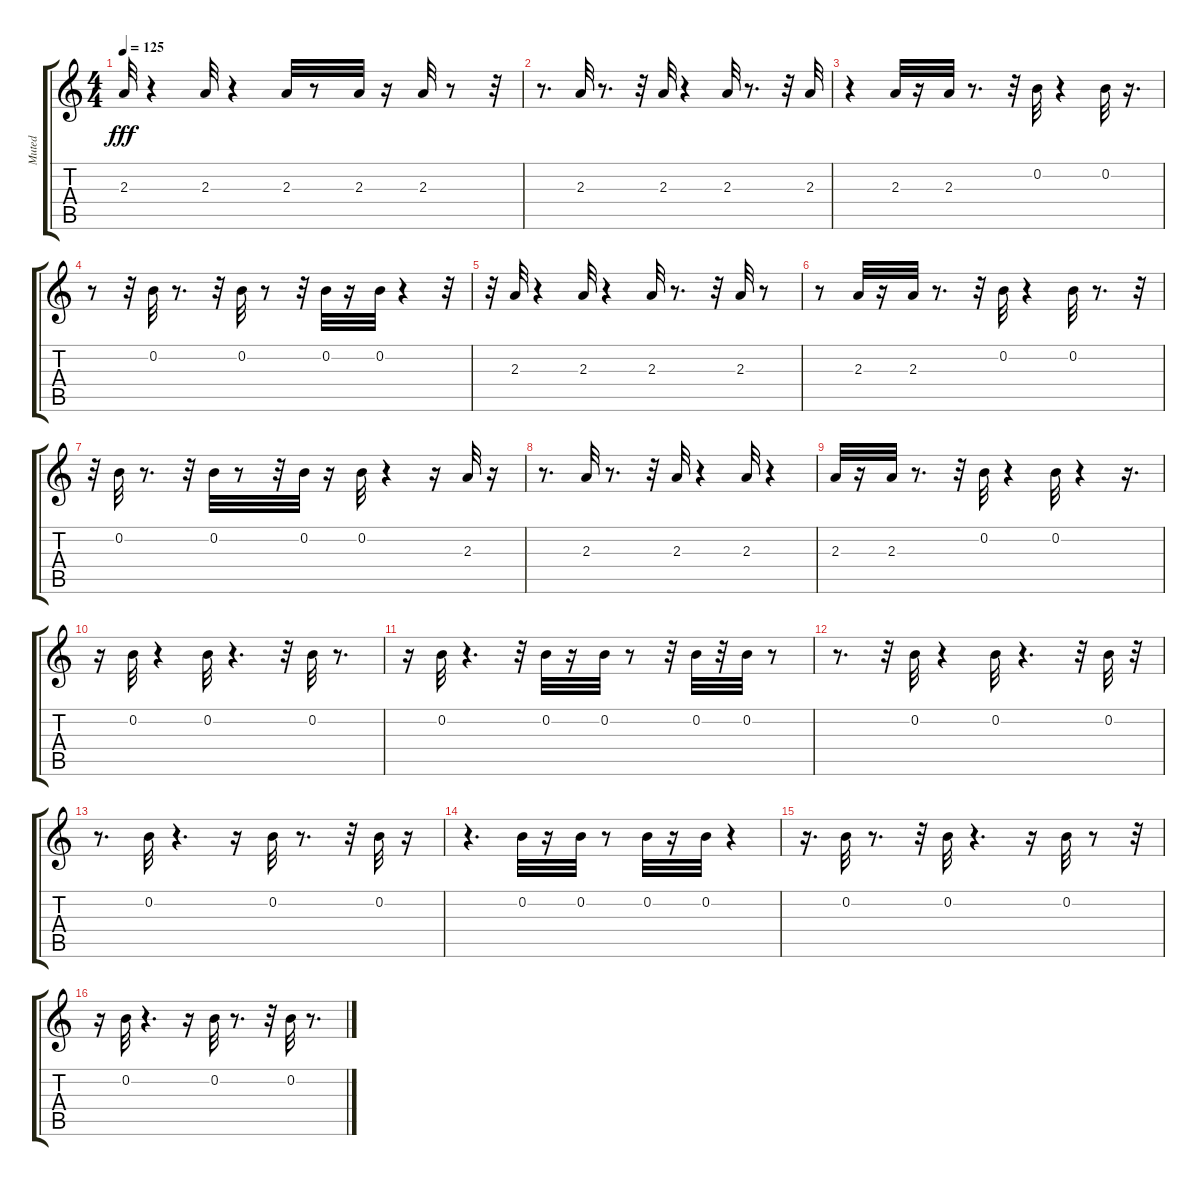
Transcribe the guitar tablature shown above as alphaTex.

\track ("Muted" "Muted") {instrument electricguitarmuted}
\staff {score tabs}
\tuning (E4 B3 G3 D3 A2 E2) {hide}
\ts (4 4)
\tempo 125
\clef g2
\ks c
2.3.32{dy fff} r.4 2.3.32 r.4 2.3.32 r.8 2.3.32 r.16 2.3.32 r.8 r.32 |
r.8{d} 2.3.32 r.8{d} r.32 2.3.32 r.4 2.3.32 r.8{d} r.32 2.3.32 |
r.4 2.3.32 r.16 2.3.32 r.8{d} r.32 0.2.32 r.4 0.2.32 r.16{d} |
r.8 r.32 0.2.32 r.8{d} r.32 0.2.32 r.8 r.32 0.2.32 r.16 0.2.32 r.4 r.32 |
r.32 2.3.32 r.4 2.3.32 r.4 2.3.32 r.8{d} r.32 2.3.32 r.8 |
r.8 2.3.32 r.16 2.3.32 r.8{d} r.32 0.2.32 r.4 0.2.32 r.8{d} r.32 |
r.32 0.2.32 r.8{d} r.32 0.2.32 r.8 r.32 0.2.32 r.16 0.2.32 r.4 r.16 2.3.32 r.16 |
r.8{d} 2.3.32 r.8{d} r.32 2.3.32 r.4 2.3.32 r.4 |
2.3.32 r.16 2.3.32 r.8{d} r.32 0.2.32 r.4 0.2.32 r.4 r.16{d} |
r.16 0.2.32 r.4 0.2.32 r.4{d} r.32 0.2.32 r.8{d} |
r.16 0.2.32 r.4{d} r.32 0.2.32 r.16 0.2.32 r.8 r.32 0.2.32 r.32 0.2.32 r.8 |
r.8{d} r.32 0.2.32 r.4 0.2.32 r.4{d} r.32 0.2.32 r.32 |
r.8{d} 0.2.32 r.4{d} r.16 0.2.32 r.8{d} r.32 0.2.32 r.16 |
r.4{d} 0.2.32 r.16 0.2.32 r.8 0.2.32 r.16 0.2.32 r.4 |
r.16{d} 0.2.32 r.8{d} r.32 0.2.32 r.4{d} r.16 0.2.32 r.8 r.32 |
r.16 0.2.32 r.4{d} r.16 0.2.32 r.8{d} r.32 0.2.32 r.8{d}
